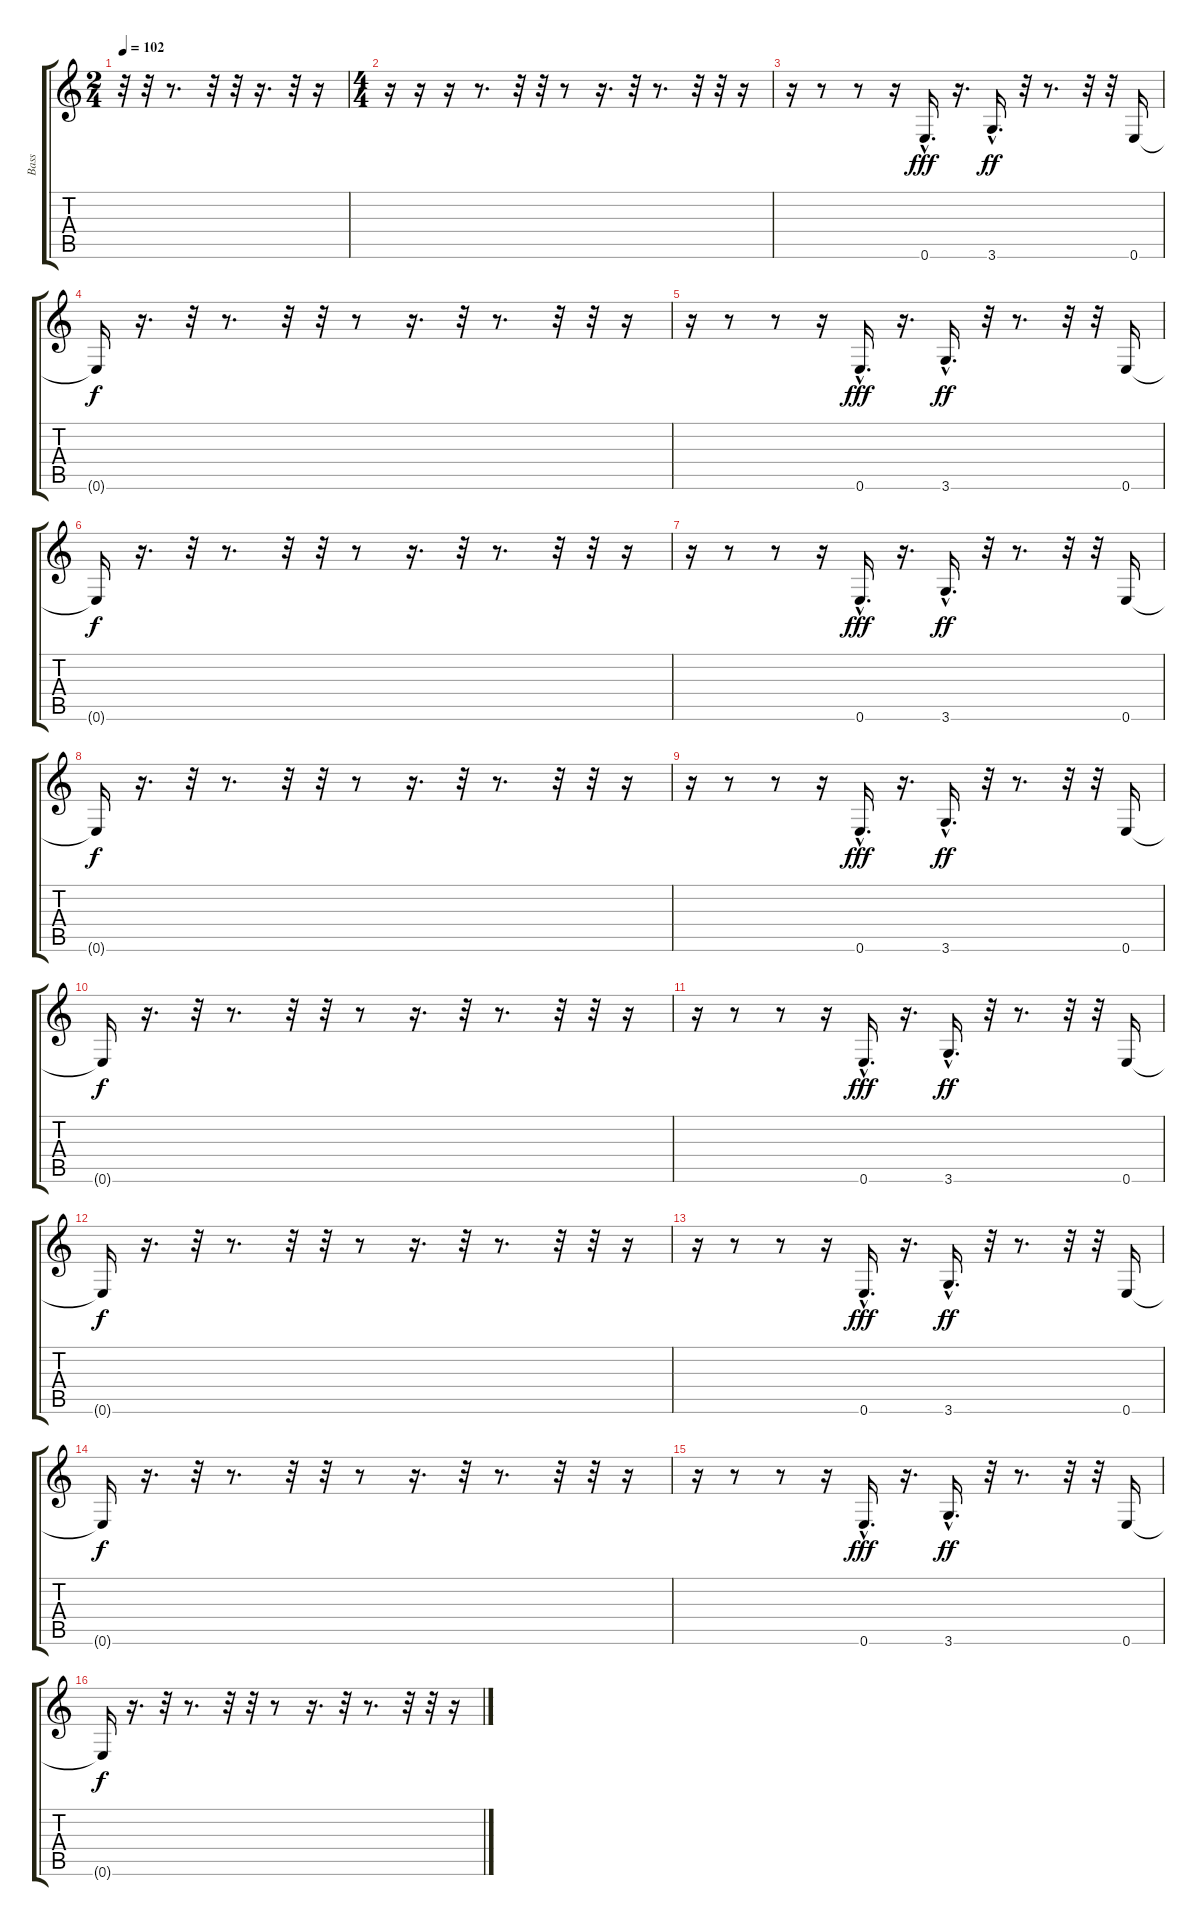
\track ("Bass" "Bass") {instrument electricbassfinger}
\staff {score tabs}
\tuning (E4 B3 G3 D3 A2 E2) {hide}
\ts (2 4)
\tempo 102
\clef g2
\ks c
r.32{dy ff} r.32 r.8{d} r.32 r.32 r.16{d} r.32 r.16 |
\ts (4 4)
r.16 r.16 r.16 r.8{d} r.32 r.32 r.8 r.16{d} r.32 r.8{d} r.32 r.32 r.16 |
r.16 r.8 r.8 r.16 0.6{hac}.16{d dy fff} r.16{d} 3.6{hac}.16{d dy ff} r.32 r.8{d} r.32 r.32 0.6.16 |
0.6{t}.16{dy f} r.16{d} r.32 r.8{d} r.32 r.32 r.8 r.16{d} r.32 r.8{d} r.32 r.32 r.16 |
r.16 r.8 r.8 r.16 0.6{hac}.16{d dy fff} r.16{d} 3.6{hac}.16{d dy ff} r.32 r.8{d} r.32 r.32 0.6.16 |
0.6{t}.16{dy f} r.16{d} r.32 r.8{d} r.32 r.32 r.8 r.16{d} r.32 r.8{d} r.32 r.32 r.16 |
r.16 r.8 r.8 r.16 0.6{hac}.16{d dy fff} r.16{d} 3.6{hac}.16{d dy ff} r.32 r.8{d} r.32 r.32 0.6.16 |
0.6{t}.16{dy f} r.16{d} r.32 r.8{d} r.32 r.32 r.8 r.16{d} r.32 r.8{d} r.32 r.32 r.16 |
r.16 r.8 r.8 r.16 0.6{hac}.16{d dy fff} r.16{d} 3.6{hac}.16{d dy ff} r.32 r.8{d} r.32 r.32 0.6.16 |
0.6{t}.16{dy f} r.16{d} r.32 r.8{d} r.32 r.32 r.8 r.16{d} r.32 r.8{d} r.32 r.32 r.16 |
r.16 r.8 r.8 r.16 0.6{hac}.16{d dy fff} r.16{d} 3.6{hac}.16{d dy ff} r.32 r.8{d} r.32 r.32 0.6.16 |
0.6{t}.16{dy f} r.16{d} r.32 r.8{d} r.32 r.32 r.8 r.16{d} r.32 r.8{d} r.32 r.32 r.16 |
r.16 r.8 r.8 r.16 0.6{hac}.16{d dy fff} r.16{d} 3.6{hac}.16{d dy ff} r.32 r.8{d} r.32 r.32 0.6.16 |
0.6{t}.16{dy f} r.16{d} r.32 r.8{d} r.32 r.32 r.8 r.16{d} r.32 r.8{d} r.32 r.32 r.16 |
r.16 r.8 r.8 r.16 0.6{hac}.16{d dy fff} r.16{d} 3.6{hac}.16{d dy ff} r.32 r.8{d} r.32 r.32 0.6.16 |
0.6{t}.16{dy f} r.16{d} r.32 r.8{d} r.32 r.32 r.8 r.16{d} r.32 r.8{d} r.32 r.32 r.16
